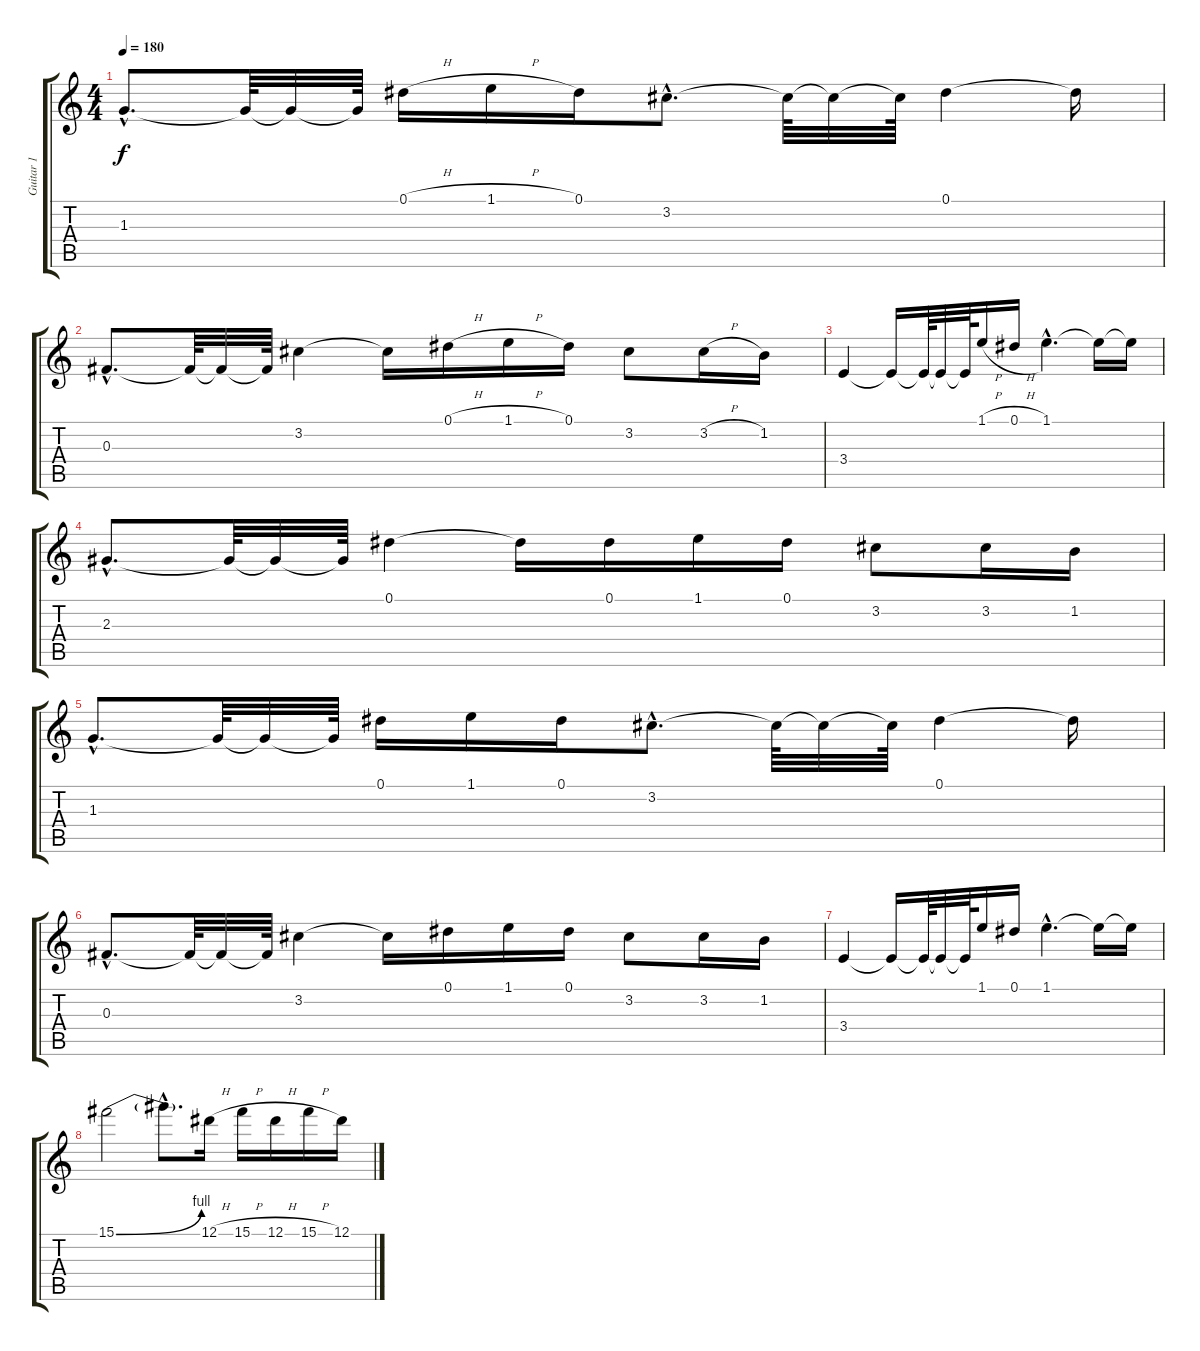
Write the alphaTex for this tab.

\track ("Guitar 1" "Guitar 1") {instrument distortionguitar}
\staff {score tabs}
\tuning (Eb4 Bb3 Gb3 Db3 Ab2 Eb2) {hide}
\ts (4 4)
\tempo 180
\clef g2
\ks c
1.3{hac}.8{d dy f} 1.3{t}.64 1.3{t}.32 1.3{t}.64 0.1{h}.16 1.1{h}.16 0.1.16 3.2{hac}.8{d} 3.2{t}.64 3.2{t}.32 3.2{t}.64 0.1.4 0.1{t}.16 |
0.3{hac}.8{d} 0.3{t}.64 0.3{t}.32 0.3{t}.64 3.2.4 3.2{t}.16 0.1{h}.16 1.1{h}.16 0.1.16 3.2.8 3.2{h}.16 1.2.16 |
3.4.4 3.4{t}.16 3.4{t}.64 3.4{t}.32 3.4{t}.64 1.1{h}.16 0.1{h}.16 1.1{hac}.4{d} 1.1{t}.16 1.1{t}.16 |
2.3{hac}.8{d} 2.3{t}.64 2.3{t}.32 2.3{t}.64 0.1.4 0.1{t}.16 0.1.16 1.1.16 0.1.16 3.2.8 3.2.16 1.2.16 |
1.3{hac}.8{d} 1.3{t}.64 1.3{t}.32 1.3{t}.64 0.1.16 1.1.16 0.1.16 3.2{hac}.8{d} 3.2{t}.64 3.2{t}.32 3.2{t}.64 0.1.4 0.1{t}.16 |
0.3{hac}.8{d} 0.3{t}.64 0.3{t}.32 0.3{t}.64 3.2.4 3.2{t}.16 0.1.16 1.1.16 0.1.16 3.2.8 3.2.16 1.2.16 |
3.4.4 3.4{t}.16 3.4{t}.64 3.4{t}.32 3.4{t}.64 1.1.16 0.1.16 1.1{hac}.4{d} 1.1{t}.16 1.1{t}.16 |
15.1{be (bend 0 0 60 4)}.2 15.1{hac t}.8{d} 12.1{h}.16 15.1{h}.16 12.1{h}.16 15.1{h}.16 12.1.16
